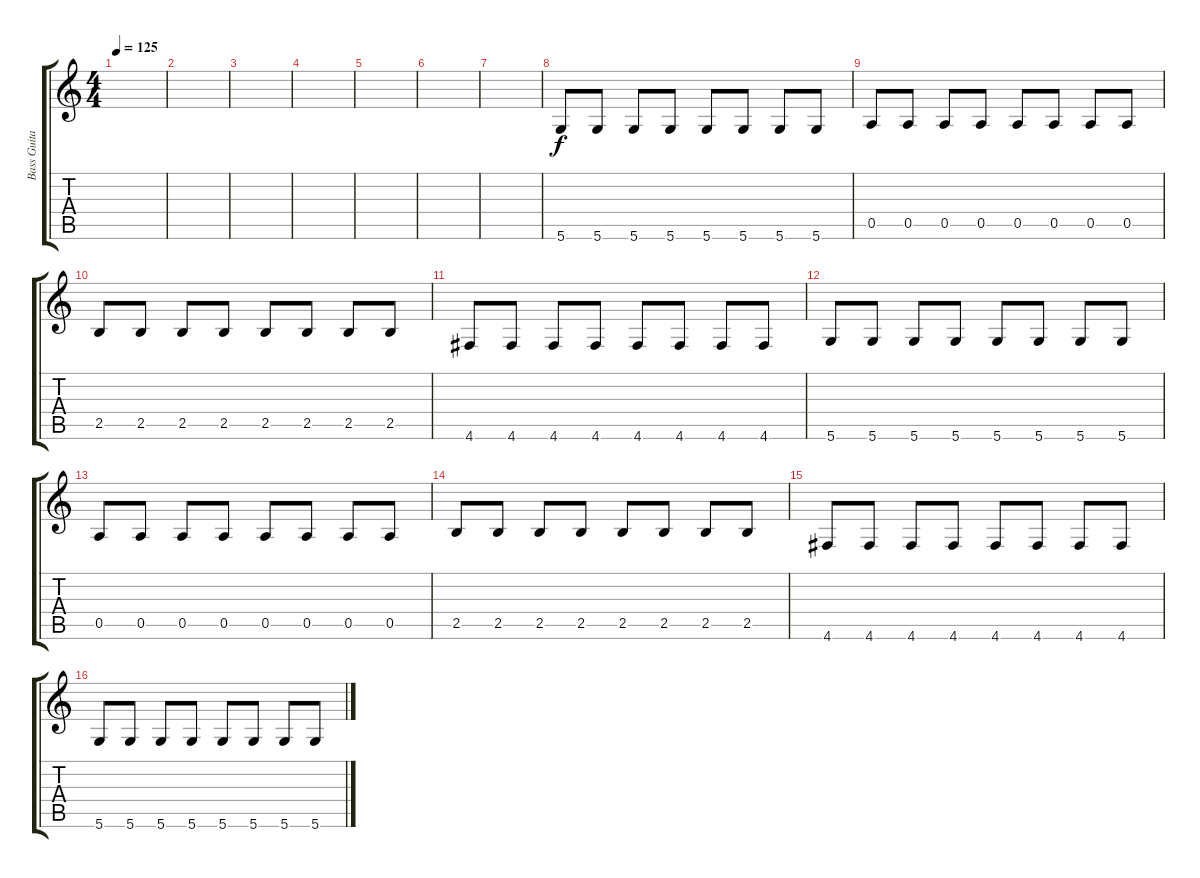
\track ("Bass Guitar" "Bass Guita") {instrument electricbassfinger}
\staff {score tabs}
\tuning (E4 B3 G3 D3 A2 D2) {hide}
\ts (4 4)
\tempo 125
\clef g2
\ks c
|
|
|
|
|
|
|
5.6.8 5.6.8 5.6.8 5.6.8 5.6.8 5.6.8 5.6.8 5.6.8 |
0.5.8 0.5.8 0.5.8 0.5.8 0.5.8 0.5.8 0.5.8 0.5.8 |
2.5.8 2.5.8 2.5.8 2.5.8 2.5.8 2.5.8 2.5.8 2.5.8 |
4.6.8 4.6.8 4.6.8 4.6.8 4.6.8 4.6.8 4.6.8 4.6.8 |
5.6.8 5.6.8 5.6.8 5.6.8 5.6.8 5.6.8 5.6.8 5.6.8 |
0.5.8 0.5.8 0.5.8 0.5.8 0.5.8 0.5.8 0.5.8 0.5.8 |
2.5.8 2.5.8 2.5.8 2.5.8 2.5.8 2.5.8 2.5.8 2.5.8 |
4.6.8 4.6.8 4.6.8 4.6.8 4.6.8 4.6.8 4.6.8 4.6.8 |
5.6.8 5.6.8 5.6.8 5.6.8 5.6.8 5.6.8 5.6.8 5.6.8
